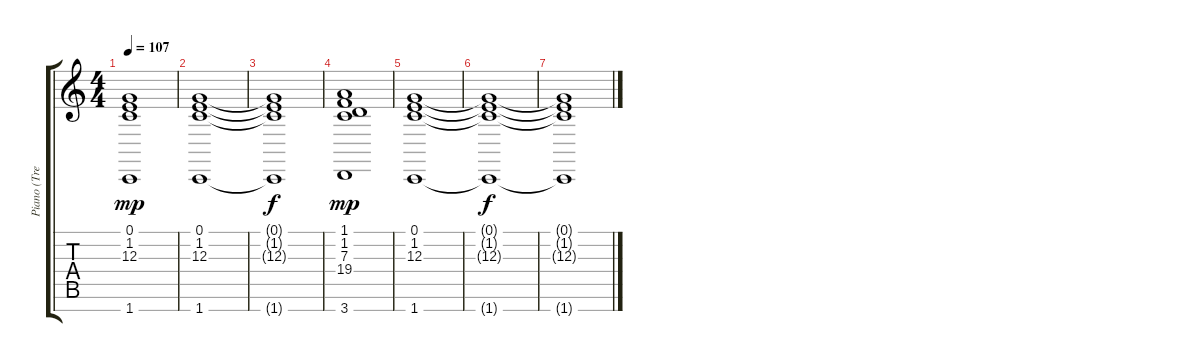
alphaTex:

\track ("Piano (Treble)" "Piano (Tre") {instrument acousticgrandpiano}
\staff {score tabs}
\tuning (E4 B3 G3 D3 A2 E2 B1) {hide}
\ts (4 4)
\tempo 107
\clef g2
\ks c
(0.1 1.2 12.3 1.7).1{dy mp} |
(0.1 1.2 12.3 1.7).1 |
(0.1{t} 1.2{t} 12.3{t} 1.7{t}).1{dy f} |
(1.1 1.2 7.3 19.4 3.7).1{dy mp} |
(0.1 1.2 12.3 1.7).1 |
(0.1{t} 1.2{t} 12.3{t} 1.7{t}).1{dy f} |
(0.1{t} 1.2{t} 12.3{t} 1.7{t}).1
